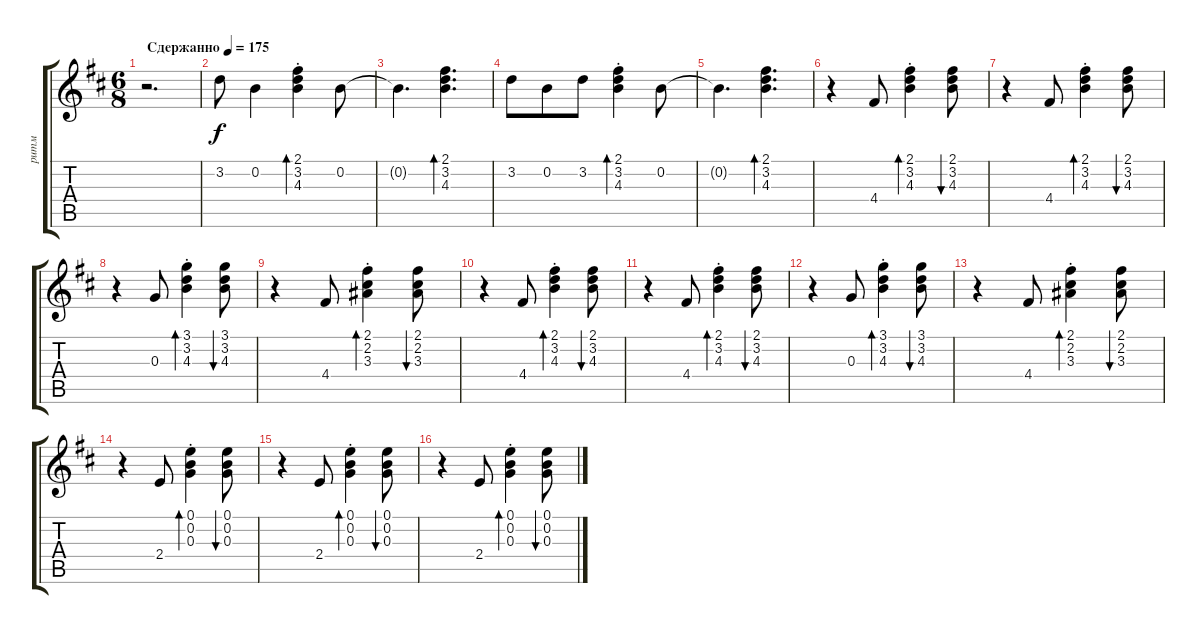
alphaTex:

\track ("ритм" "ритм") {instrument acousticguitarsteel}
\staff {score tabs}
\tuning (E4 B3 G3 D3 A2 E2) {hide}
\ts (6 8)
\tempo (175 "Сдержанно")
\clef g2
\ks bminor
r.2{d dy f instrument acousticguitarsteel} |
3.2.8 0.2.4 (2.1{st} 3.2{st} 4.3{st}).4{bd 60} 0.2.8 |
0.2{t}.4{d} (2.1 3.2 4.3).4{d bd 60} |
3.2.8 0.2.8 3.2.8 (2.1{st} 3.2{st} 4.3{st}).4{bd 60} 0.2.8 |
0.2{t}.4{d} (2.1 3.2 4.3).4{d bd 60} |
r.4 4.4.8 (2.1{st} 3.2{st} 4.3{st}).4{bd 60} (2.1 3.2 4.3).8{bu 60} |
r.4 4.4.8 (2.1{st} 3.2{st} 4.3{st}).4{bd 60} (2.1 3.2 4.3).8{bu 60} |
r.4 0.3.8 (3.1{st} 3.2{st} 4.3{st}).4{bd 60} (3.1 3.2 4.3).8{bu 60} |
r.4 4.4.8 (2.1{st} 2.2{st} 3.3{st}).4{bd 60} (2.1 2.2 3.3).8{bu 60} |
r.4 4.4.8 (2.1{st} 3.2{st} 4.3{st}).4{bd 60} (2.1 3.2 4.3).8{bu 60} |
r.4 4.4.8 (2.1{st} 3.2{st} 4.3{st}).4{bd 60} (2.1 3.2 4.3).8{bu 60} |
r.4 0.3.8 (3.1{st} 3.2{st} 4.3{st}).4{bd 60} (3.1 3.2 4.3).8{bu 60} |
r.4 4.4.8 (2.1{st} 2.2{st} 3.3{st}).4{bd 60} (2.1 2.2 3.3).8{bu 60} |
r.4 2.4.8 (0.1{st} 0.2{st} 0.3{st}).4{bd 60} (0.1 0.2 0.3).8{bu 60} |
r.4 2.4.8 (0.1{st} 0.2{st} 0.3{st}).4{bd 60} (0.1 0.2 0.3).8{bu 60} |
r.4 2.4.8 (0.1{st} 0.2{st} 0.3{st}).4{bd 60} (0.1 0.2 0.3).8{bu 60}
